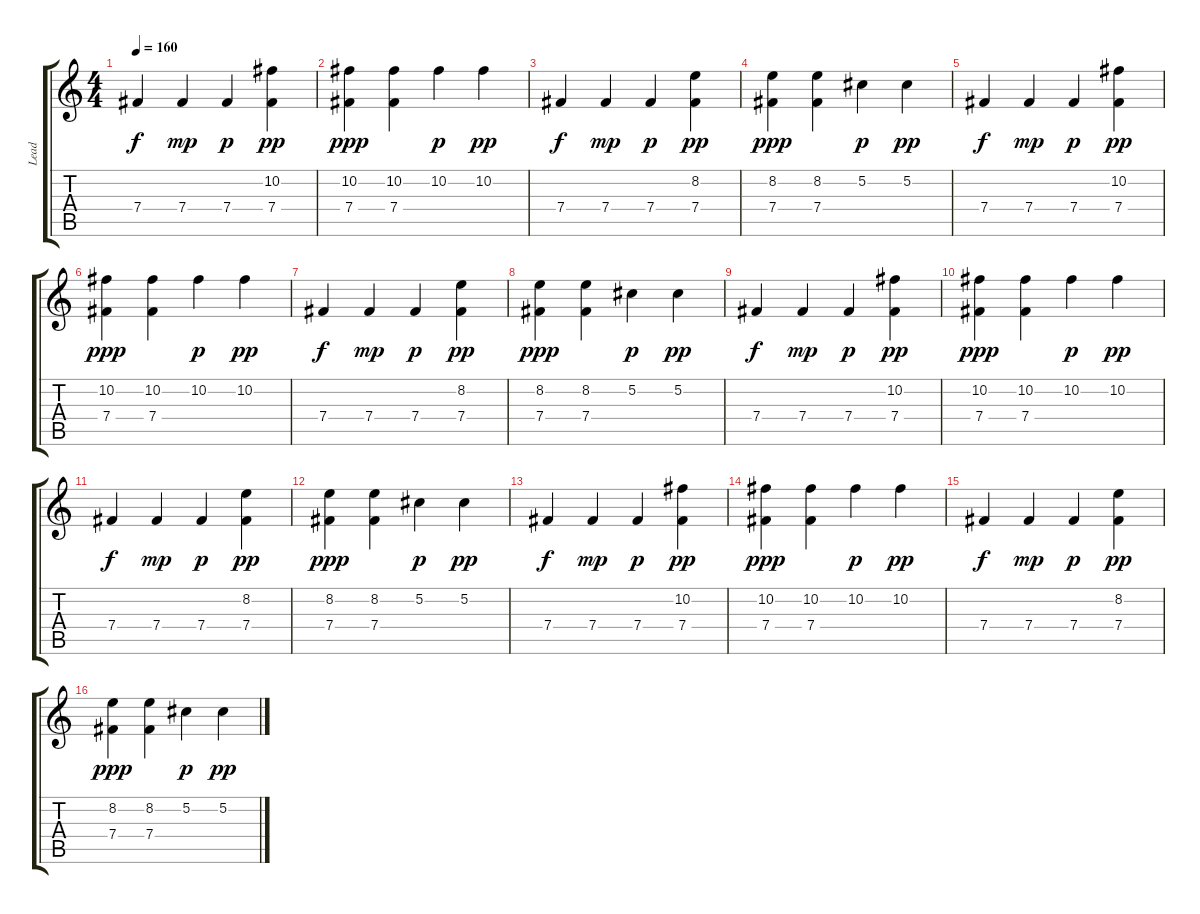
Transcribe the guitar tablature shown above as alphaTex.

\track ("Lead" "Lead") {instrument distortionguitar}
\staff {score tabs}
\tuning (Db4 Ab3 E3 B2 Gb2 B1) {hide}
\ts (4 4)
\tempo 160
\clef g2
\ks c
7.4.4{dy f} 7.4.4{dy mp} 7.4.4{dy p} (10.2 7.4).4{dy pp} |
(10.2 7.4).4{dy ppp} (10.2 7.4).4 10.2.4{dy p} 10.2.4{dy pp} |
7.4.4{dy f} 7.4.4{dy mp} 7.4.4{dy p} (8.2 7.4).4{dy pp} |
(8.2 7.4).4{dy ppp} (8.2 7.4).4 5.2.4{dy p} 5.2.4{dy pp} |
7.4.4{dy f} 7.4.4{dy mp} 7.4.4{dy p} (10.2 7.4).4{dy pp} |
(10.2 7.4).4{dy ppp} (10.2 7.4).4 10.2.4{dy p} 10.2.4{dy pp} |
7.4.4{dy f} 7.4.4{dy mp} 7.4.4{dy p} (8.2 7.4).4{dy pp} |
(8.2 7.4).4{dy ppp} (8.2 7.4).4 5.2.4{dy p} 5.2.4{dy pp} |
7.4.4{dy f} 7.4.4{dy mp} 7.4.4{dy p} (10.2 7.4).4{dy pp} |
(10.2 7.4).4{dy ppp} (10.2 7.4).4 10.2.4{dy p} 10.2.4{dy pp} |
7.4.4{dy f} 7.4.4{dy mp} 7.4.4{dy p} (8.2 7.4).4{dy pp} |
(8.2 7.4).4{dy ppp} (8.2 7.4).4 5.2.4{dy p} 5.2.4{dy pp} |
7.4.4{dy f} 7.4.4{dy mp} 7.4.4{dy p} (10.2 7.4).4{dy pp} |
(10.2 7.4).4{dy ppp} (10.2 7.4).4 10.2.4{dy p} 10.2.4{dy pp} |
7.4.4{dy f} 7.4.4{dy mp} 7.4.4{dy p} (8.2 7.4).4{dy pp} |
(8.2 7.4).4{dy ppp} (8.2 7.4).4 5.2.4{dy p} 5.2.4{dy pp}
